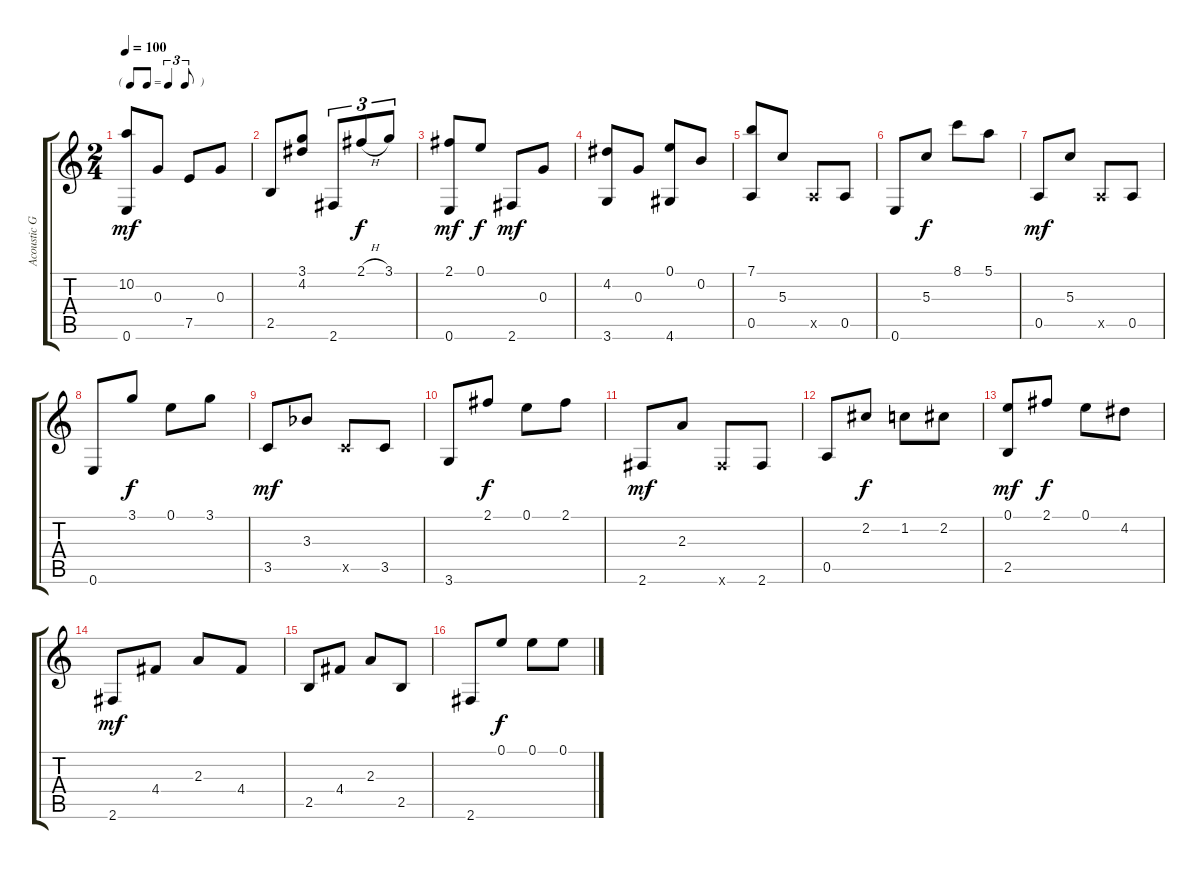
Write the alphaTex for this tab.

\track ("Acoustic Guitar" "Acoustic G") {instrument acousticguitarnylon}
\staff {score tabs}
\tuning (E4 B3 G3 D3 A2 E2) {hide}
\ts (2 4)
\tf triplet8th
\tempo 100
\clef g2
\ks c
(10.2 0.6).8{dy mf} 0.3.8 7.5.8 0.3.8 |
2.5.8 (3.1 4.2).8 2.6.8{tu (3 2)} 2.1{h}.8{tu (3 2) dy f} 3.1.8{tu (3 2)} |
(2.1 0.6).8{dy mf} 0.1.8{dy f} 2.6.8{dy mf} 0.3.8 |
(4.2 3.6).8 0.3.8 (0.1 4.6).8 0.2.8 |
(7.1 0.5).8 5.3.8 0.5{x}.8 0.5.8 |
0.6.8 5.3.8{dy f} 8.1.8 5.1.8 |
0.5.8{dy mf} 5.3.8 0.5{x}.8 0.5.8 |
0.6.8 3.1.8{dy f} 0.1.8 3.1.8 |
3.5.8{dy mf} 3.3{acc b}.8 3.5{x}.8 3.5.8 |
3.6.8 2.1.8{dy f} 0.1.8 2.1.8 |
2.6.8{dy mf} 2.3.8 2.6{x}.8 2.6.8 |
0.5.8 2.2.8{dy f} 1.2.8 2.2.8 |
(0.1 2.5).8{dy mf} 2.1.8{dy f} 0.1.8 4.2.8 |
2.6.8{dy mf} 4.4.8 2.3.8 4.4.8 |
2.5.8 4.4.8 2.3.8 2.5.8 |
2.6.8 0.1.8{dy f} 0.1.8 0.1.8
